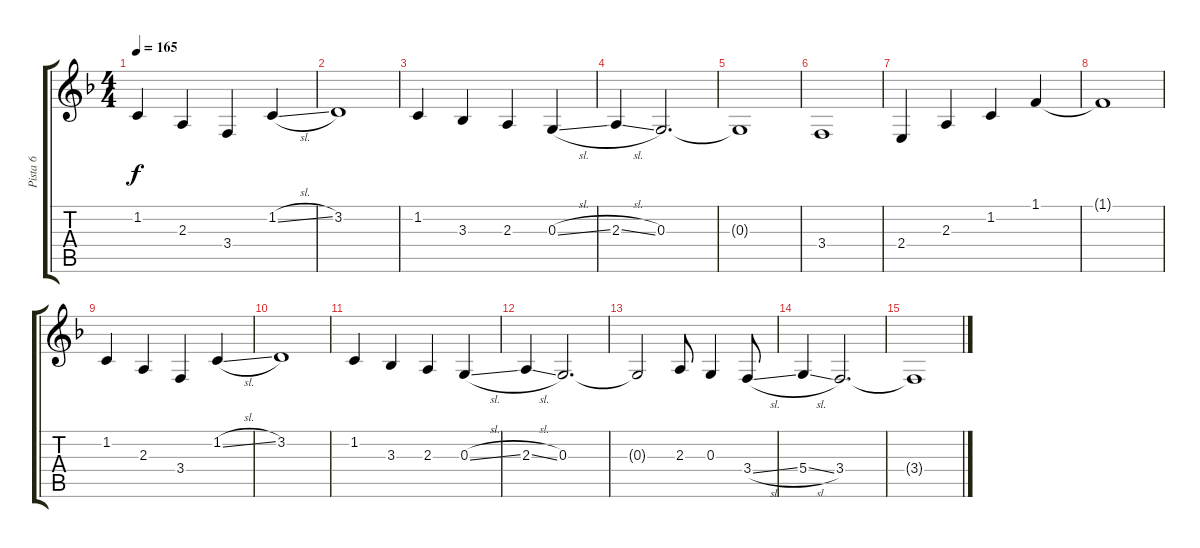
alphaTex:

\track ("Pista 6" "Pista 6") {instrument electricgrandpiano}
\staff {score tabs}
\tuning (E4 B3 G3 D3 A2 E2) {hide}
\ts (4 4)
\tempo 165
\clef g2
\ks f
1.2.4{dy f} 2.3.4 3.4.4 1.2{sl}.4 |
3.2.1 |
1.2.4 3.3.4 2.3.4 0.3{sl}.4 |
2.3{sl}.4 0.3.2{d} |
0.3{t}.1 |
3.4.1 |
2.4.4 2.3.4 1.2.4 1.1.4 |
1.1{t}.1 |
1.2.4 2.3.4 3.4.4 1.2{sl}.4 |
3.2.1 |
1.2.4 3.3.4 2.3.4 0.3{sl}.4 |
2.3{sl}.4 0.3.2{d} |
0.3{t}.2 2.3.8 0.3.4 3.4{sl}.8 |
5.4{sl}.4 3.4.2{d} |
3.4{t}.1
